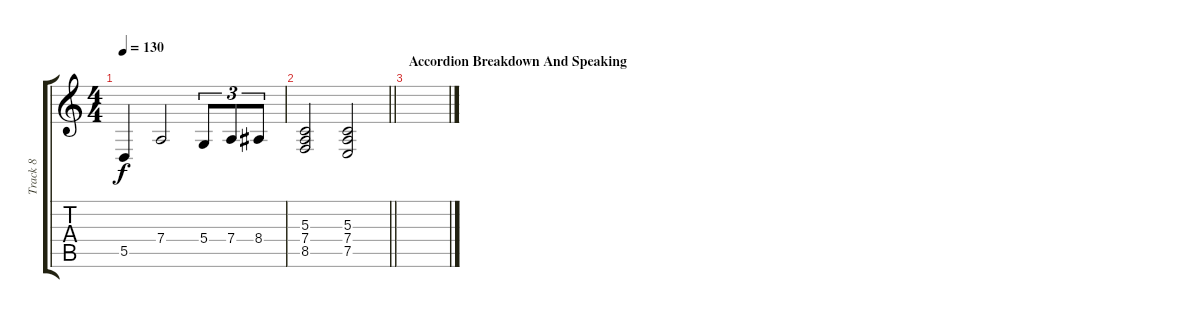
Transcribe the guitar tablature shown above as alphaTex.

\track ("Track 8" "Track 8") {instrument violin}
\staff {score tabs}
\tuning (E4 B3 G3 D3 A2 D2) {hide}
\ts (4 4)
\tempo 130
\clef g2
\ks c
5.5.4{dy f} 7.4.2 5.4.8{tu (3 2)} 7.4.8{tu (3 2)} 8.4.8{tu (3 2)} |
\barLineRight lightlight
(5.3 7.4 8.5).2 (5.3 7.4 7.5).2 |
\section ("" "Accordion Breakdown And Speaking")
